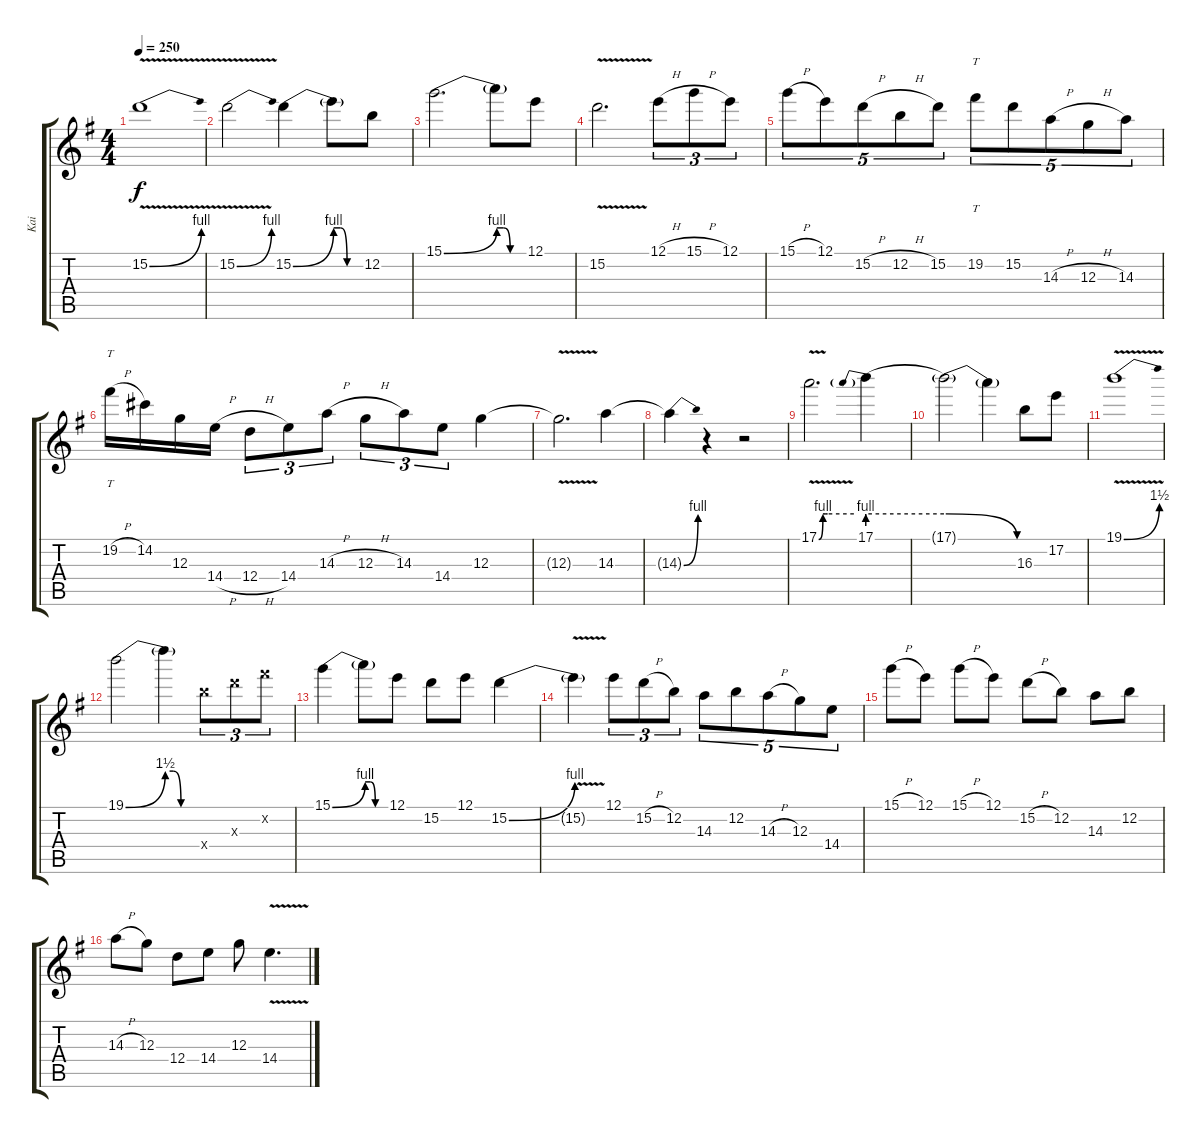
\track ("Kai" "Kai") {instrument distortionguitar}
\staff {score tabs}
\tuning (E4 B3 G3 D3 A2 E2) {hide}
\ts (4 4)
\tempo 250
\clef g2
\ks g
15.2{be (bend 0 0 60 4) v}.1{dy f} |
15.2{be (bend 0 0 60 4) v}.2 15.2{be (bend 0 0 60 4)}.4 15.2{be (custom 0 4 15 4 30 0 60 0) t}.8 12.2.8 |
15.1{be (bend 0 0 60 4)}.2{d} 15.1{be (custom 0 4 15 4 30 0 60 0) t}.8 12.1.8 |
15.2{v}.2{d} 12.1{h}.8{tu (3 2)} 15.1{h}.8{tu (3 2)} 12.1.8{tu (3 2)} |
15.1{h}.8{tu (5 4)} 12.1.8{tu (5 4)} 15.2{h}.8{tu (5 4) beam merge} 12.2{h}.8{tu (5 4)} 15.2.8{tu (5 4)} 19.2.8{tt tu (5 4)} 15.2.8{tu (5 4)} 14.3{h}.8{tu (5 4) beam merge} 12.3{h}.8{tu (5 4)} 14.3.8{tu (5 4)} |
19.2{h}.16{tt} 14.2.16 12.3.16 14.4{h}.16 12.4{h}.8{tu (3 2)} 14.4.8{tu (3 2)} 14.3{h}.8{tu (3 2)} 12.3{h}.8{tu (3 2)} 14.3.8{tu (3 2)} 14.4.8{tu (3 2)} 12.3.4 |
12.3{v t}.2{d} 14.3.4 |
14.3{be (bend 0 0 60 4) t}.4 r.4 r.2 |
17.1{be (custom 0 0 7 4 12 4 15 4 60 4) v}.2{d} 17.1{be (prebend 0 4 60 4)}.4 |
17.1{be (release 0 4 60 0) t}.2 17.1{t}.4 16.3.8 17.2.8 |
19.1{be (bend 0 0 60 6) v}.1 |
19.1{be (bend 0 0 60 6)}.2 19.1{be (custom 0 6 15 6 30 0 60 0) t}.4 21.4{x}.8{tu (3 2)} 19.3{x}.8{tu (3 2)} 19.2{x}.8{tu (3 2)} |
15.1{be (bend 0 0 60 4)}.4 15.1{be (custom 0 4 15 4 30 0 60 0) t}.8 12.1.8 15.2.8 12.1.8 15.2{be (bend 0 0 60 4)}.4 |
15.2{v t}.4 12.1.8{tu (3 2)} 15.2{h}.8{tu (3 2)} 12.2.8{tu (3 2)} 14.3.8{tu (5 4)} 12.2.8{tu (5 4)} 14.3{h}.8{tu (5 4) beam merge} 12.3.8{tu (5 4)} 14.4.8{tu (5 4)} |
15.1{h}.8 12.1.8 15.1{h}.8 12.1.8 15.2{h}.8 12.2.8 14.3.8 12.2.8 |
14.3{h}.8 12.3.8 12.4.8 14.4.8 12.3.8 14.4{v}.4{d}
